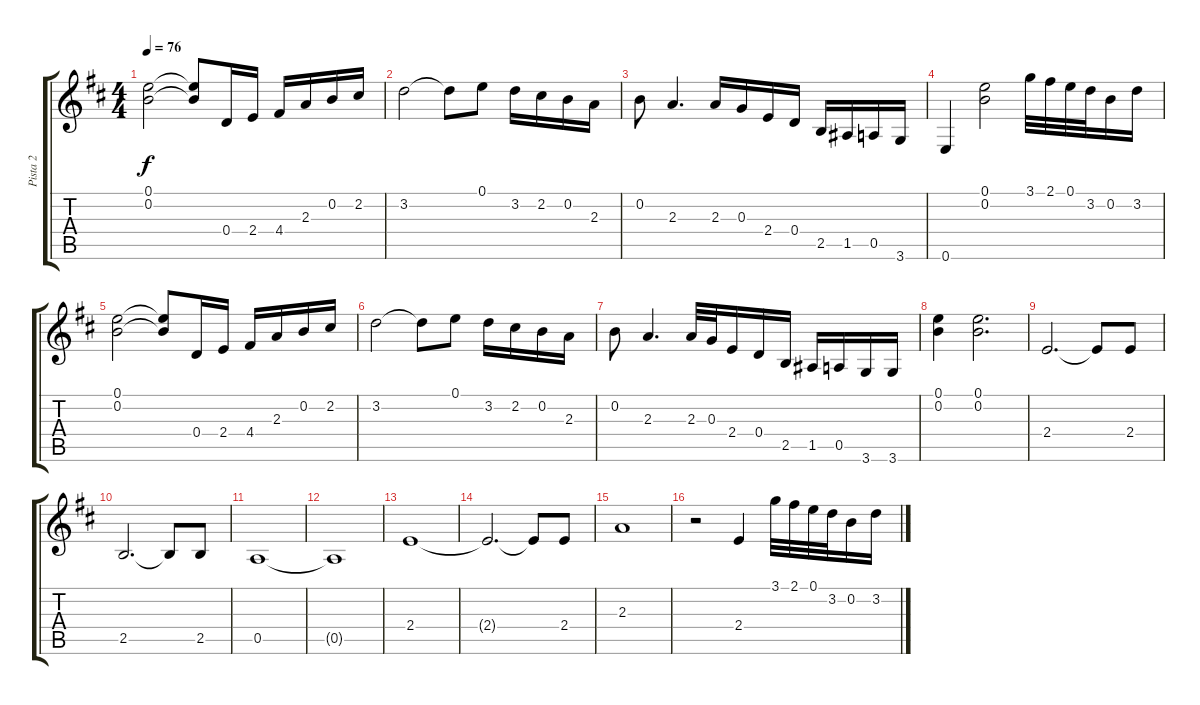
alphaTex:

\track ("Pista 2" "Pista 2") {instrument distortionguitar}
\staff {score tabs}
\tuning (E4 B3 G3 D3 A2 E2) {hide}
\ts (4 4)
\tempo 76
\clef g2
\ks d
(0.1 0.2).2{dy f} (0.1{t} 0.2{t}).8 0.4.16 2.4.16 4.4.16 2.3.16 0.2.16 2.2.16 |
3.2.2 3.2{t}.8 0.1.8 3.2.16 2.2.16 0.2.16 2.3.16 |
0.2.8 2.3.4{d} 2.3.16 0.3.16 2.4.16 0.4.16 2.5.16 1.5.16 0.5.16 3.6.16 |
0.6.4 (0.1 0.2).2 3.1.32 2.1.32 0.1.32 3.2.32 0.2.16 3.2.16 |
(0.1 0.2).2 (0.1{t} 0.2{t}).8 0.4.16 2.4.16 4.4.16 2.3.16 0.2.16 2.2.16 |
3.2.2 3.2{t}.8 0.1.8 3.2.16 2.2.16 0.2.16 2.3.16 |
0.2.8 2.3.4{d} 2.3.32 0.3.32 2.4.16 0.4.16 2.5.16 1.5.16 0.5.16 3.6.16 3.6.16 |
(0.1 0.2).4 (0.1 0.2).2{d} |
2.4.2{d} 2.4{t}.8 2.4.8 |
2.5.2{d} 2.5{t}.8 2.5.8 |
0.5.1 |
0.5{t}.1 |
2.4.1 |
2.4{t}.2{d} 2.4{t}.8 2.4.8 |
2.3.1 |
r.2 2.4.4 3.1.32 2.1.32 0.1.32 3.2.32 0.2.16 3.2.16
